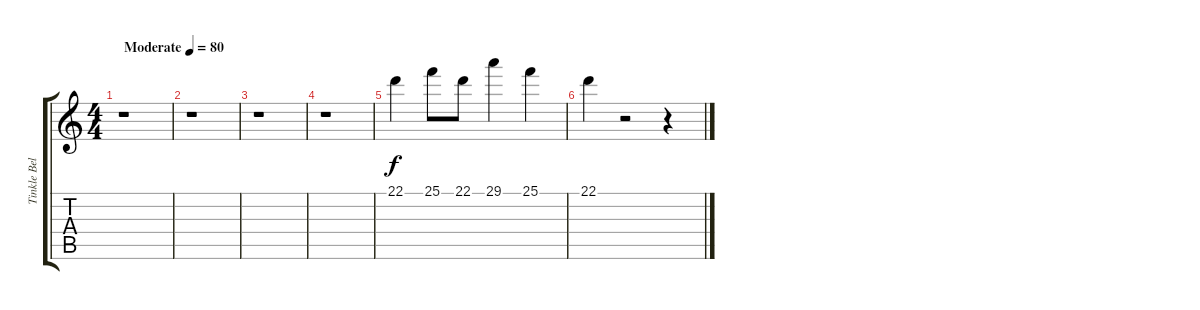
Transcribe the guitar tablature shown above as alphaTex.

\track ("Tinkle Bell" "Tinkle Bel") {instrument tinklebell}
\staff {score tabs}
\tuning (E4 B3 G3 D3 A2 E2) {hide}
\ts (4 4)
\tempo (80 "Moderate")
\clef g2
\ks c
r.1{dy f instrument tinklebell} |
r.1 |
r.1 |
r.1 |
22.1.4 25.1.8 22.1.8 29.1.4 25.1.4 |
22.1.4 r.2 r.4
